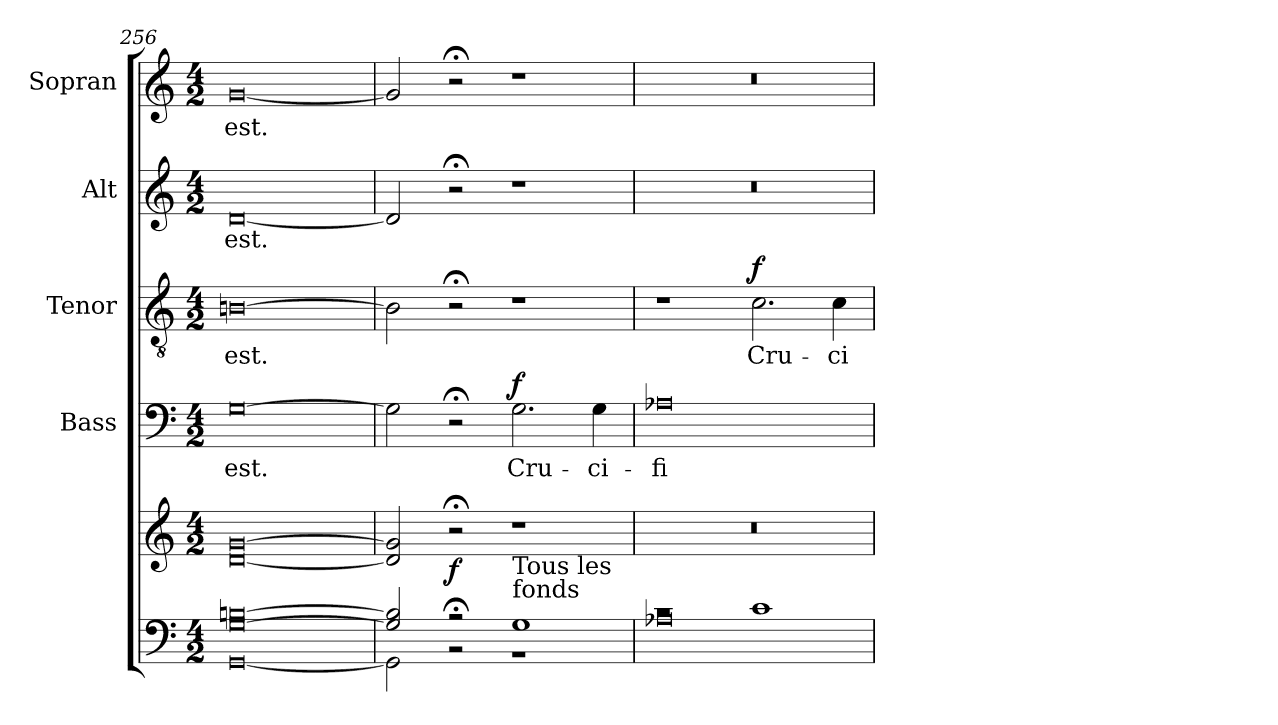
**kern	**kern	**dynam	**kern	**text	**dynam	**kern	**text	**dynam	**kern	**text	**kern	**text
*part5	*part5	*part5	*part4	*part4	*part4	*part3	*part3	*part3	*part2	*part2	*part1	*part1
*staff6	*staff5	*staff5/6	*staff4	*staff4	*staff4	*staff3	*staff3	*staff3	*staff2	*staff2	*staff1	*staff1
*	*	*	*I"Bass	*	*	*I"Tenor	*	*	*I"Alt	*	*I"Sopran	*
*	*	*	*I'B.	*	*	*I'T.	*	*	*I'A.	*	*I'S.	*
!!LO:LB:g=z
*clefF4	*clefG2	*	*clefF4	*	*	*clefGv2	*	*	*clefG2	*	*clefG2	*
*k[]	*k[]	*	*k[]	*	*	*k[]	*	*	*k[]	*	*k[]	*
*C:	*C:	*	*C:	*	*	*C:	*	*	*C:	*	*C:	*
*M4/2	*M4/2	*	*M4/2	*	*	*M4/2	*	*	*M4/2	*	*M4/2	*
=256	=256	=256	=256	=256	=256	=256	=256	=256	=256	=256	=256	=256
*^	*	*	*	*	*	*	*	*	*	*	*	*
!	!	!	!	!	!LO:LY:b	!	!	!LO:LY:b	!	!	!LO:LY:b	!	!LO:LY:b
[>0G [>0Bn	[<0GG	[0d [0g	.	[0G	est.	.	[0Bn	est.	.	[0d	est.	[0g	est.
=257	=257	=257	=257	=257	=257	=257	=257	=257	=257	=257	=257	=257	=257
2G/] 2B/]	2GG\]	2d/] 2g/]	.	2G\]	.	.	2B\]	.	.	2d/]	.	2g/]	.
!	!	!	!LO:DY:b	!	!	!	!	!	!	!	!	!	!
2r;<	2r	2r;<	f	2r;<	.	.	2r;<	.	.	2r;<	.	2r;<	.
!	!	!LO:TX:b:t=Tous les\nfonds	!	!	!	!	!	!	!	!	!	!	!
!	!	!	!	!	!LO:LY:b	!LO:DY:a	!	!	!	!	!	!	!
1G	1rBB	1r	.	2.G\	Cru-	f	1r	.	.	1r	.	1r	.
!	!	!	!	!	!LO:LY:b	!	!	!	!	!	!	!	!
.	.	.	.	4G\	-ci-	.	.	.	.	.	.	.	.
=258	=258	=258	=258	=258	=258	=258	=258	=258	=258	=258	=258	=258	=258
!	!	!	!	!	!LO:LY:b	!	!	!	!	!	!	!	!
1rc	0A-X	0r	.	0A-X	-fi-	.	1r	.	.	0r	.	0r	.
!	!	!	!	!	!	!	!	!LO:LY:b	!LO:DY:a	!	!	!	!
1c	.	.	.	.	.	.	2.c\	Cru-	f	.	.	.	.
!	!	!	!	!	!	!	!	!LO:LY:b	!	!	!	!	!
.	.	.	.	.	.	.	4c\	-ci-	.	.	.	.	.
*v	*v	*	*	*	*	*	*	*	*	*	*	*	*
=	=	=	=	=	=	=	=	=	=	=	=	=
*-	*-	*-	*-	*-	*-	*-	*-	*-	*-	*-	*-	*-
